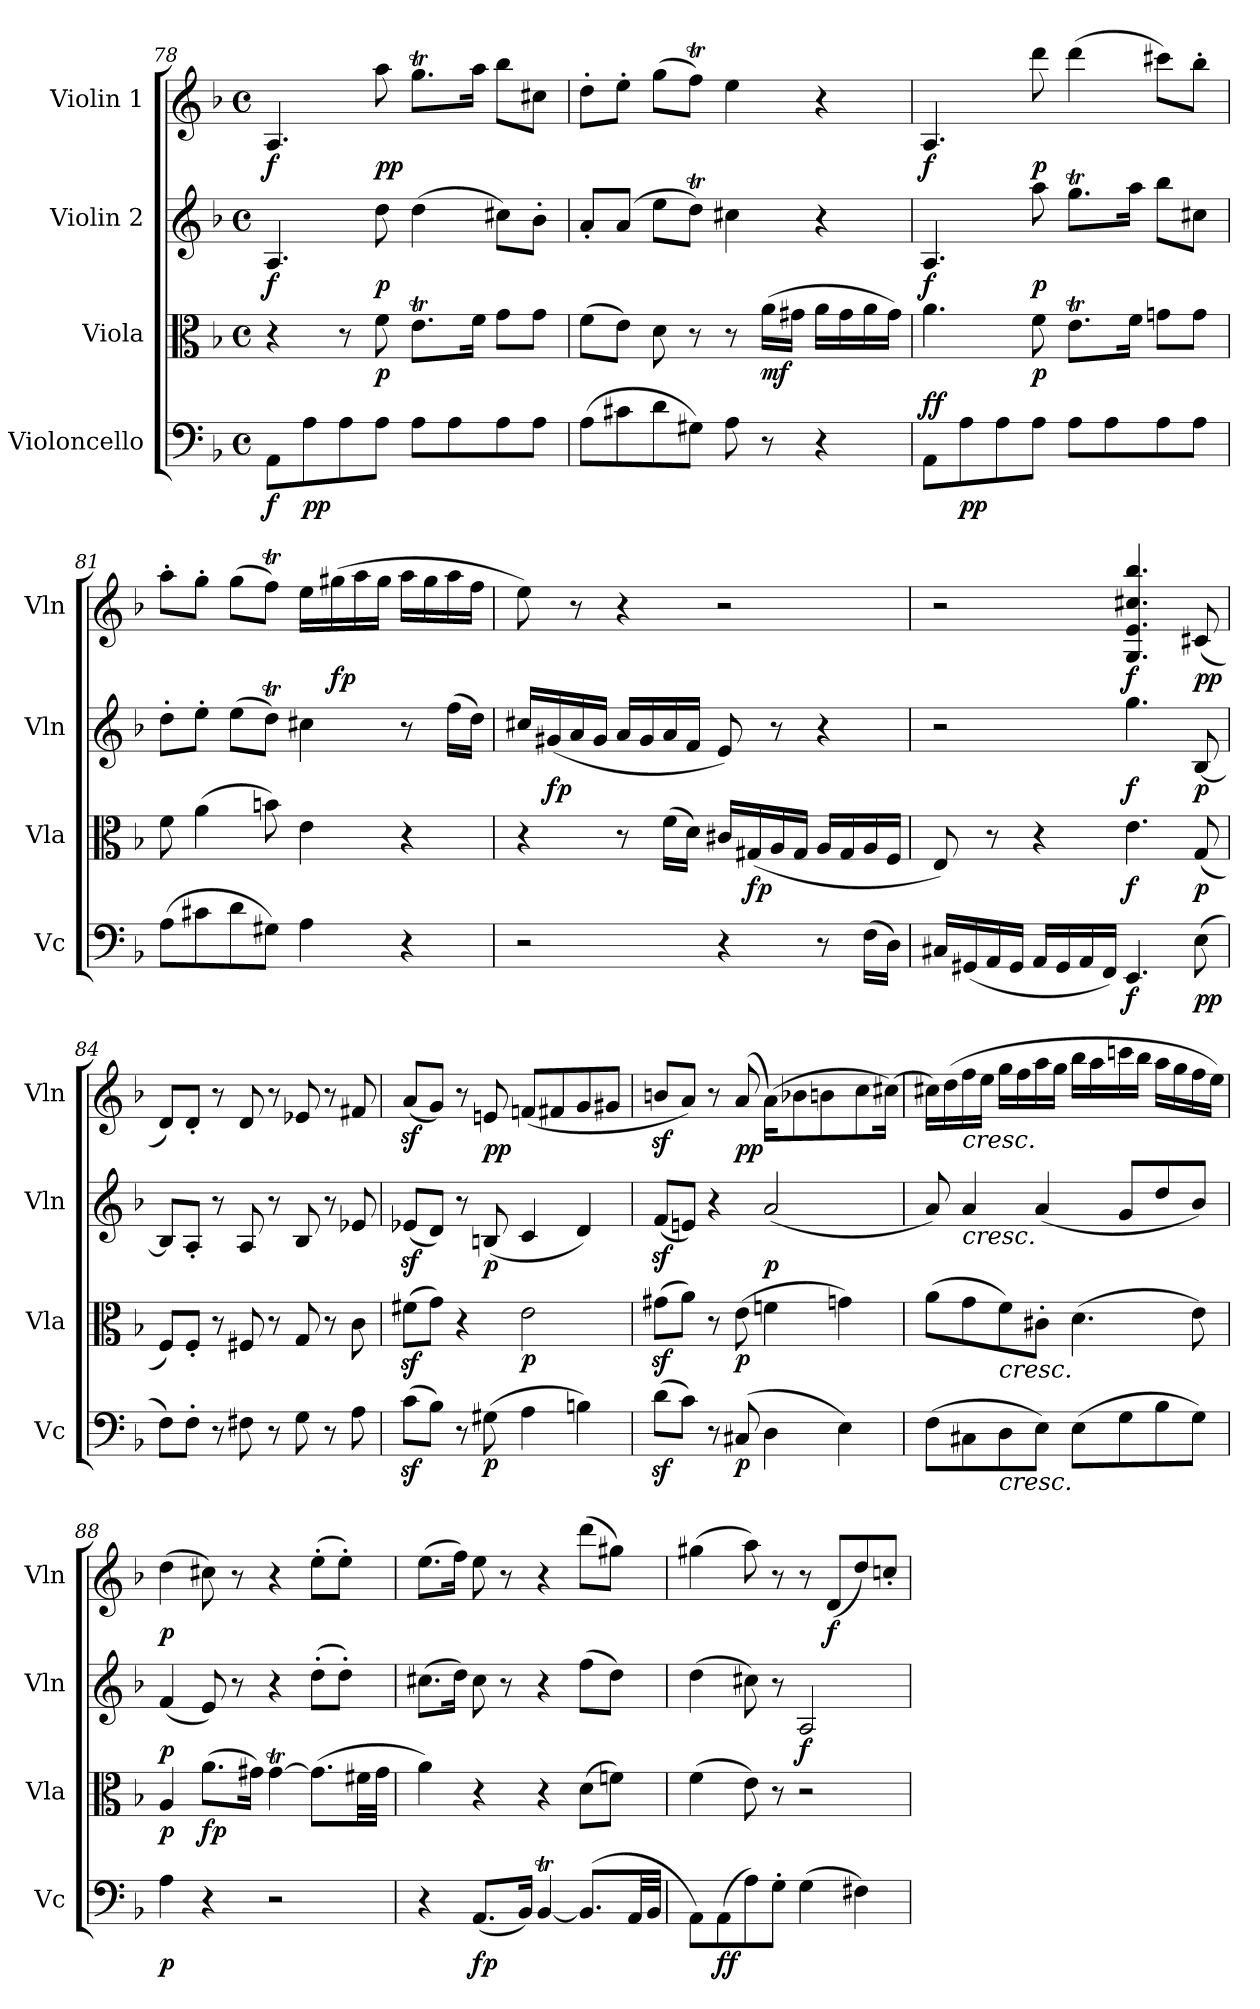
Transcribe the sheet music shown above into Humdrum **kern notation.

**kern	**dynam	**kern	**dynam	**kern	**dynam	**kern	**dynam
*part4	*part4	*part3	*part3	*part2	*part2	*part1	*part1
*staff4	*staff4	*staff3	*staff3	*staff2	*staff2	*staff1	*staff1
*I"Violoncello	*	*I"Viola	*	*I"Violin 2	*	*I"Violin 1	*
*I'Vc	*	*I'Vla	*	*I'Vln	*	*I'Vln	*
*clefF4	*	*clefC3	*	*clefG2	*	*clefG2	*
*k[b-]	*	*k[b-]	*	*k[b-]	*	*k[b-]	*
*M4/4	*	*M4/4	*	*M4/4	*	*M4/4	*
*met(c)	*	*met(c)	*	*met(c)	*	*met(c)	*
=78	=78	=78	=78	=78	=78	=78	=78
!	!LO:DY:b	!	!	!	!LO:DY:b	!	!LO:DY:b
8AA\L	f	4r	.	4.A/	f	4.A/	f
!	!LO:DY:b	!	!	!	!	!	!
!	!LO:DY:n=1:b	!	!	!	!	!	!
8A\	p p	.	.	.	.	.	.
8A\	.	8r	.	.	.	.	.
!	!	!	!LO:DY:b	!	!LO:DY:b	!	!LO:DY:b
!	!	!	!	!	!	!	!LO:DY:n=1:b
8A\J	.	8f\	p	8dd\	p	8aa\	p p
8A\L	.	8.et\L	.	(>4dd\	.	8.ggT\L	.
8A\	.	.	.	.	.	.	.
.	.	16f\Jk	.	.	.	16aa\Jk	.
8A\	.	8g\L	.	8cc#X\L)	.	8bb-\L	.
8A\J	.	8g\J	.	8b-'>\J	.	8cc#X\J	.
=79	=79	=79	=79	=79	=79	=79	=79
(>8A\L	.	(>8f\L	.	8a'</L	.	8dd'>\L	.
8c#X\	.	8e\J)	.	(>8a/J	.	8ee'>\J	.
8d\	.	8d\	.	8ee\L	.	(>8gg\L	.
8G#X\J)	.	8r	.	8ddT\J)	.	8ffT\J)	.
8A\	.	8r	.	4cc#X\	.	4ee\	.
!	!	!	!LO:DY:b	!	!	!	!
8r	.	(>16a\LL	mf	.	.	.	.
.	.	16g#X\JJ	.	.	.	.	.
4r	.	16a\LL	.	4r	.	4r	.
.	.	16g#\	.	.	.	.	.
.	.	16a\	.	.	.	.	.
.	.	16g#\JJ)	.	.	.	.	.
=80	=80	=80	=80	=80	=80	=80	=80
!	!LO:DY:b	!	!	!	!	!	!
!	!LO:DY:n=1:a	!	!	!	!LO:DY:b	!	!LO:DY:b
8AA\L	f f	4.a\	.	4.A/	f	4.A/	f
!	!LO:DY:n=2:b	!	!	!	!	!	!
!	!LO:DY:n=3:b	!	!	!	!	!	!
8A\	p p	.	.	.	.	.	.
8A\	.	.	.	.	.	.	.
!	!	!	!LO:DY:b	!	!LO:DY:b	!	!LO:DY:b
8A\J	.	8f\	p	8aa\	p	8ddd\	p
8A\L	.	8.et\L	.	8.ggT\L	.	(>4ddd\	.
8A\	.	.	.	.	.	.	.
.	.	16f\Jk	.	16aa\Jk	.	.	.
8A\	.	8gn\L	.	8bb-\L	.	8ccc#X\L)	.
8A\J	.	8g\J	.	8cc#X\J	.	8bb-'>\J	.
!!LO:LB:g=z
=81	=81	=81	=81	=81	=81	=81	=81
(>8A\L	.	8f\	.	8dd'>\L	.	8aa'>\L	.
8c#X\	.	(>4a\	.	8ee'>\J	.	8gg'>\J	.
8d\	.	.	.	(>8ee\L	.	(>8gg\L	.
8G#X\J)	.	8bn\)	.	8ddT\J)	.	8ffT\J)	.
4A\	.	4e\	.	4cc#X\	.	16ee\LL	.
!	!	!	!	!	!	!	!LO:DY:b
.	.	.	.	.	.	(>16gg#X\	fp
.	.	.	.	.	.	16aa\	.
.	.	.	.	.	.	16gg#\JJ	.
4r	.	4r	.	8r	.	16aa\LL	.
.	.	.	.	.	.	16gg#\	.
.	.	.	.	(>16ff\LL	.	16aa\	.
.	.	.	.	16dd\JJ)	.	16ff\JJ	.
=82	=82	=82	=82	=82	=82	=82	=82
2r	.	4r	.	16cc#X/LL	.	8ee\)	.
!	!	!	!	!	!LO:DY:b	!	!
.	.	.	.	(<16g#X/	fp	.	.
.	.	.	.	16a/	.	8r	.
.	.	.	.	16g#/JJ	.	.	.
.	.	8r	.	16a/LL	.	4r	.
.	.	.	.	16g#/	.	.	.
.	.	(16f\LL	.	16a/	.	.	.
.	.	16d\JJ)	.	16f/JJ	.	.	.
4r	.	16c#X/LL	.	8e/)	.	2r	.
!	!	!	!LO:DY:b	!	!	!	!
.	.	(<16G#X/	fp	.	.	.	.
.	.	16A/	.	8r	.	.	.
.	.	16G#/JJ	.	.	.	.	.
8r	.	16A/LL	.	4r	.	.	.
.	.	16G#/	.	.	.	.	.
(>16F\LL	.	16A/	.	.	.	.	.
16D\JJ)	.	16F/JJ	.	.	.	.	.
!!LO:LB:g=z
=83	=83	=83	=83	=83	=83	=83	=83
16C#X/LL	.	8E/)	.	2r	.	2r	.
!	!LO:DY:b	!	!	!	!	!	!
!	!LO:DY:n=1:b	!	!	!	!	!	!
(<16GG#X/	fp fp	.	.	.	.	.	.
16AA/	.	8r	.	.	.	.	.
16GG#/JJ	.	.	.	.	.	.	.
16AA/LL	.	4r	.	.	.	.	.
16GG#/	.	.	.	.	.	.	.
16AA/	.	.	.	.	.	.	.
16FF/JJ)	.	.	.	.	.	.	.
!	!LO:DY:n=2:b	!	!LO:DY:b	!	!LO:DY:b	!	!LO:DY:b
4.EE/	f	4.e\	f	4.gg\	f	4.G/ 4.e/ 4.cc#X/ 4.bb-/	f
!	!LO:DY:n=3:b	!	!	!	!	!	!
!	!LO:DY:n=4:b	!	!LO:DY:b	!	!LO:DY:b	!	!LO:DY:b
!	!	!	!	!	!	!	!LO:DY:n=1:b
(>8E\	p p	(<8G/	p	[<8B-/	p	(<8c#X/	p p
=84	=84	=84	=84	=84	=84	=84	=84
8F\L)	.	8F/L)	.	8B-/L]	.	8d/L)	.
8F'>\J	.	8F'/J	.	8A'</J	.	8d'</J	.
8r	.	8r	.	8r	.	8r	.
8F#X\	.	8F#X/	.	8A/	.	8d/	.
8r	.	8r	.	8r	.	8r	.
8G\	.	8G/	.	8B-/	.	8e-X/	.
8r	.	8r	.	8r	.	8r	.
8A\	.	8c\	.	8e-X/	.	8f#X/	.
=85	=85	=85	=85	=85	=85	=85	=85
(>8cz<\L	.	(>8f#Xz<\L	.	(<8e-Xz</L	.	(<8az</L	.
8B-\J)	.	8g\J)	.	8d/J)	.	8g/J)	.
8r	.	4r	.	8r	.	8r	.
!	!LO:DY:b	!	!	!	!LO:DY:b	!	!LO:DY:b
!	!	!	!	!	!	!	!LO:DY:n=1:b
(>8G#X\	p	.	.	(<8Bn/	p	8en/	p p
!	!	!	!LO:DY:b	!	!	!	!
4A\	.	2e\	p	4c/	.	(<8fn/L	.
.	.	.	.	.	.	8f#X/	.
4Bn\)	.	.	.	4d/)	.	8g/	.
.	.	.	.	.	.	8g#X/J	.
=86	=86	=86	=86	=86	=86	=86	=86
(>8dz<\L	.	(>8g#Xz<\L	.	(<8fz</L	.	8bnz</L	.
8c\J)	.	8a\J)	.	8en/J)	.	8a/J)	.
8r	.	8r	.	4r	.	8r	.
!	!LO:DY:b	!	!LO:DY:b	!	!	!	!LO:DY:b
!	!	!	!	!	!	!	!LO:DY:n=1:b
(>8C#X/	p	(8e\	p	.	.	(<8a/	p p
!	!	!	!	!	!LO:DY:b	!	!
4D\	.	4fn\	.	(<2a/	p	(<16a\KL)	.
.	.	.	.	.	.	8b-X\	.
.	.	.	.	.	.	8bn\	.
4E\)	.	4gn\)	.	.	.	.	.
.	.	.	.	.	.	8cc\	.
.	.	.	.	.	.	(16cc#X\Jk)	.
!!LO:LB:g=z
=87	=87	=87	=87	=87	=87	=87	=87
(>8F\L	.	(>8a\L	.	8a/)	.	16cc#X\LL)	.
.	.	.	.	.	.	(>16dd\	.
!	!	!	!	!	!	!LO:TX:b:i:t=cresc.	!
!	!	!	!	!LO:TX:b:i:t=cresc.	!	!	!
8C#X\	.	8g\	.	4a/	.	16ff\	.
.	.	.	.	.	.	16ee\JJ	.
!	!	!LO:TX:b:i:t=cresc.	!	!	!	!	!
!LO:TX:b:i:t=cresc.	!	!	!	!	!	!	!
8D\	.	8f\)	.	.	.	16gg\LL	.
.	.	.	.	.	.	16ff\	.
8E\J)	.	8c#X'\J	.	(<4a/	.	16aa\	.
.	.	.	.	.	.	16gg\JJ	.
(>8E\L	.	(>4.d\	.	.	.	16bb-\LL	.
.	.	.	.	.	.	16aa\	.
8G\	.	.	.	8g/L	.	16cccn\	.
.	.	.	.	.	.	16bb-\JJ	.
8B-\	.	.	.	8dd/	.	16aa\LL	.
.	.	.	.	.	.	16gg\	.
8G\J)	.	8e\)	.	8b-/J)	.	16ff\	.
.	.	.	.	.	.	16ee\JJ)	.
=88	=88	=88	=88	=88	=88	=88	=88
!	!LO:DY:b	!	!LO:DY:b	!	!LO:DY:b	!	!LO:DY:b
4A\	p	4A/	p	(<4f/	p	(>4dd\	p
!	!	!	!LO:DY:b	!	!	!	!
4r	.	(>8.a\L	fp	8e/)	.	8cc#X\)	.
.	.	.	.	8r	.	8r	.
.	.	16g#X\Jk)	.	.	.	.	.
2r	.	[>4g#t\	.	4r	.	4r	.
.	.	(>8.g#\L]	.	(8dd'>\L	.	(>8ee'>\L	.
.	.	.	.	8dd'>\J)	.	8ee'>\J)	.
.	.	32f#X\LL	.	.	.	.	.
.	.	32g#\JJJ	.	.	.	.	.
!!LO:PB:g=z
=89	=89	=89	=89	=89	=89	=89	=89
4r	.	4a\)	.	(>8.cc#X\L	.	(>8.ee\L	.
.	.	.	.	16dd\Jk)	.	16ff\Jk)	.
!	!LO:DY:b	!	!	!	!	!	!
(8.AA/L	fp	4r	.	8cc#\	.	8ee\	.
.	.	.	.	8r	.	8r	.
16BB-/Jk)	.	.	.	.	.	.	.
[<4BB-T/	.	4r	.	4r	.	4r	.
(<8.BB-/L]	.	(>8d\L	.	(>8ff\L	.	(>8ddd\L	.
.	.	8fn\J)	.	8dd\J)	.	8gg#X\J)	.
32AA/LL	.	.	.	.	.	.	.
32BB-/JJJ	.	.	.	.	.	.	.
=90	=90	=90	=90	=90	=90	=90	=90
8AA\L)	.	(>4f\	.	(>4dd\	.	(>4gg#X\	.
!	!LO:DY:b	!	!	!	!	!	!
!	!LO:DY:n=1:b	!	!	!	!	!	!
(>8AA\	f f	.	.	.	.	.	.
8A\)	.	8e\)	.	8cc#X\)	.	8aa\)	.
8G'\J	.	8r	.	8r	.	8r	.
!	!	!	!	!	!LO:DY:b	!	!
(>4G\	.	2r	.	2A/	f	8r	.
!	!	!	!	!	!	!	!LO:DY:b
.	.	.	.	.	.	(>8d/L	f
4F#X\)	.	.	.	.	.	8dd/)	.
.	.	.	.	.	.	8ccn'>/J	.
=	=	=	=	=	=	=	=
*-	*-	*-	*-	*-	*-	*-	*-
